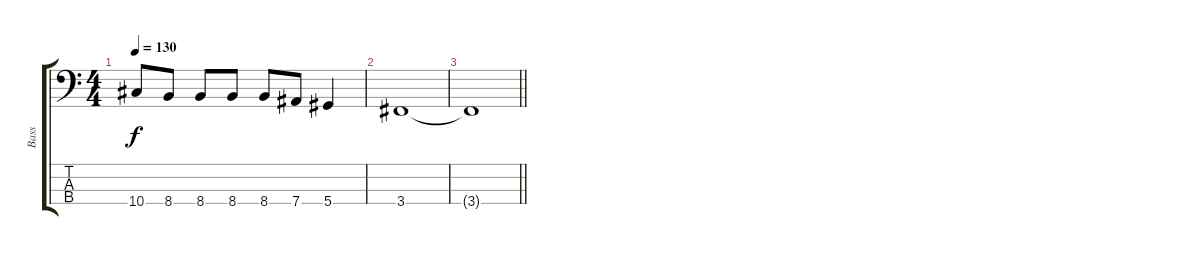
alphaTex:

\track ("Bass" "Bass") {instrument electricbassfinger}
\staff {score tabs}
\tuning (Gb2 Db2 Ab1 Eb1) {hide}
\ts (4 4)
\tempo 130
\clef f4
\ks c
10.4.8{dy f} 8.4.8 8.4.8 8.4.8 8.4.8 7.4.8 5.4.4 |
3.4.1 |
\barLineRight lightlight
3.4{t}.1
